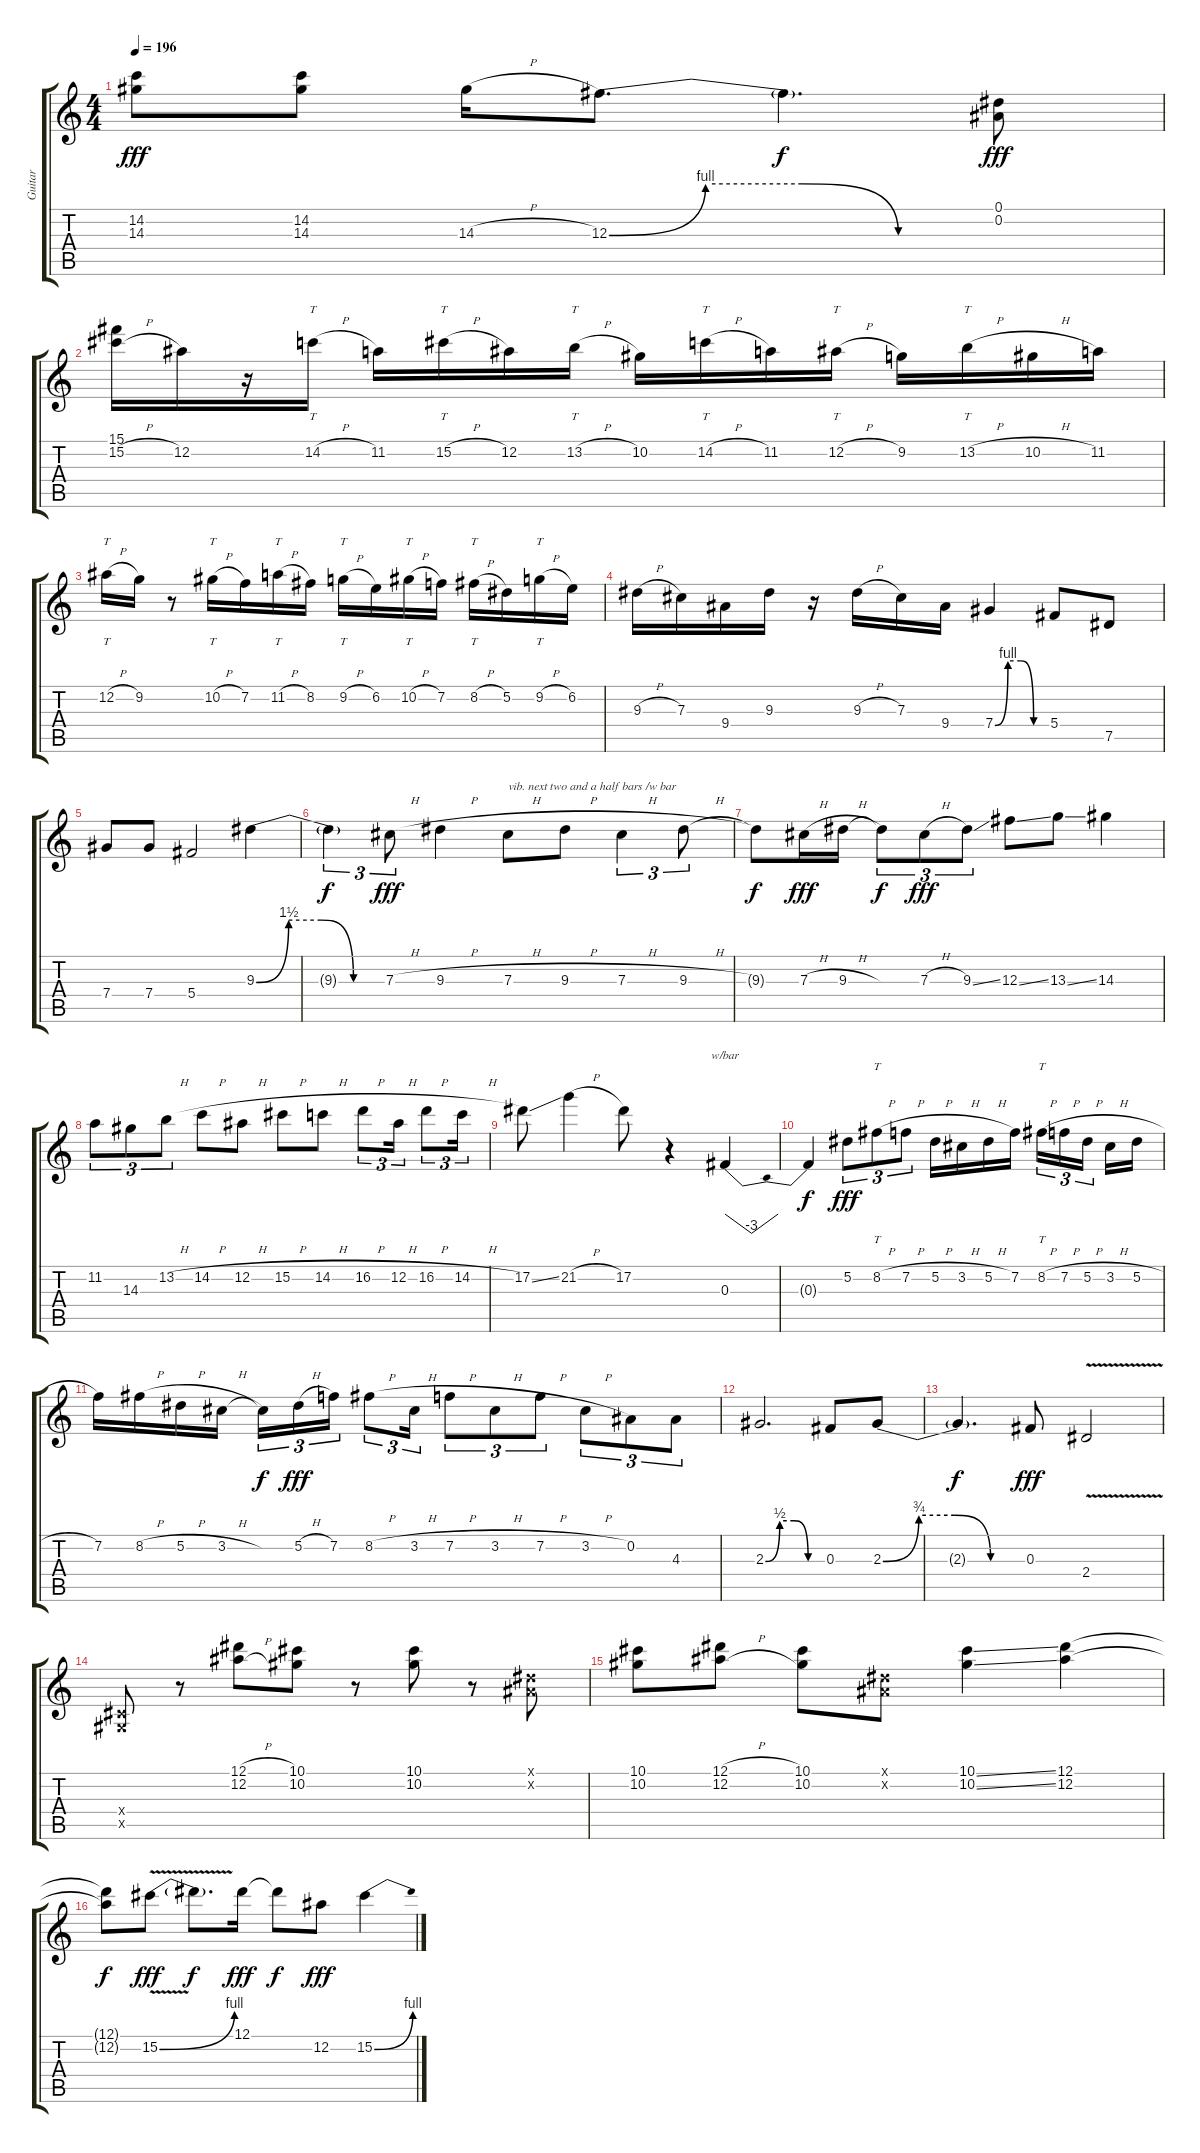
\track ("Guitar" "Guitar") {instrument distortionguitar}
\staff {score tabs}
\tuning (Eb4 Bb3 Gb3 Db3 Ab2 Eb2) {hide}
\ts (4 4)
\tempo 196
\clef g2
\ks c
(14.2 14.3).8{dy fff} (14.2 14.3).8 14.3{h}.16 12.3{be (custom 0 0 15 4 30 4 45 0 60 0)}.8{d} 12.3{t}.4{d dy f} (0.1 0.2).8{dy fff} |
(15.1 15.2{h}).16 12.2.16 r.16 14.2{h}.16{tt} 11.2.16 15.2{h}.16{tt} 12.2.16 13.2{h}.16{tt} 10.2.16 14.2{h}.16{tt} 11.2.16 12.2{h}.16{tt} 9.2.16 13.2{h}.16{tt} 10.2{h}.16 11.2.16 |
12.2{h}.16{tt} 9.2.16 r.8 10.2{h}.16{tt} 7.2.16 11.2{h}.16{tt} 8.2.16 9.2{h}.16{tt} 6.2.16 10.2{h}.16{tt} 7.2.16 8.2{h}.16{tt} 5.2.16 9.2{h}.16{tt} 6.2.16 |
9.3{h}.16 7.3.16 9.4.16 9.3.16 r.16 9.3{h}.16 7.3.16 9.4.16 7.4{be (custom 0 0 15 4 30 4 45 0 60 0)}.4 5.4.8 7.5.8 |
7.4.8 7.4.8 5.4.2 9.3{be (custom 0 0 15 6 30 6 45 0 60 0)}.4 |
9.3{t}.4{tu (3 2) dy f} 7.3{h}.8{tu (3 2) dy fff} 9.3{h}.4 7.3{h}.8{txt "vib. next two and a half bars /w bar"} 9.3{h}.8 7.3{h}.4{tu (3 2)} 9.3{h}.8{tu (3 2)} |
9.3{t}.8{dy f} 7.3{h}.16{dy fff} 9.3{h}.16 9.3{t}.8{tu (3 2) dy f} 7.3{h}.8{tu (3 2) dy fff} 9.3{ss}.8{tu (3 2)} 12.3{ss}.8 13.3{ss}.8 14.3.4 |
11.2.8{tu (3 2)} 14.3.8{tu (3 2)} 13.2{h}.8{tu (3 2)} 14.2{h}.8 12.2{h}.8 15.2{h}.8 14.2{h}.8 16.2{h}.8{tu (3 2)} 12.2{h}.16{tu (3 2)} 16.2{h}.8{tu (3 2)} 14.2{h}.16{tu (3 2)} |
17.2{ss}.8 21.2{h}.4 17.2.8 r.4 0.3.4{tbe (dip default 0 0 30 -12 60 0)} |
0.3{t}.4{dy f} 5.2.8{tu (3 2) dy fff} 8.2{h}.8{tt tu (3 2)} 7.2{h}.8{tu (3 2)} 5.2{h}.16 3.2{h}.16 5.2{h}.16 7.2.16 8.2{h}.16{tt tu (3 2)} 7.2{h}.16{tu (3 2)} 5.2{h}.16{tu (3 2)} 3.2{h}.16 5.2{h}.16 |
7.2.16 8.2{h}.16 5.2{h}.16 3.2{h}.16 3.2{t}.16{tu (3 2) dy f} 5.2{h}.16{tu (3 2) dy fff} 7.2.16{tu (3 2)} 8.2{h}.8{tu (3 2)} 3.2{h}.16{tu (3 2)} 7.2{h}.8{tu (3 2)} 3.2{h}.8{tu (3 2)} 7.2{h}.8{tu (3 2)} 3.2{h}.8{tu (3 2)} 0.2.8{tu (3 2)} 4.3.8{tu (3 2)} |
2.3{be (custom 0 0 15 2 30 2 45 0 60 0)}.2{d} 0.3.8 2.3{be (custom 0 0 15 3 30 3 45 0 60 0)}.8 |
2.3{t}.4{d dy f} 0.3.8{dy fff} 2.4{v}.2 |
(0.4{x} 0.5{x}).8 r.8 (12.1{h} 12.2{h}).8 (10.1 10.2).8 r.8 (10.1 10.2).8 r.8 (0.1{x} 0.2{x}).8 |
(10.1 10.2).8 (12.1{h} 12.2{h}).8 (10.1 10.2).8 (0.1{x} 0.2{x}).8 (10.1{ss} 10.2{ss}).4 (12.1 12.2).4 |
(12.1{t} 12.2{t}).8{dy f} 15.2{be (bend 0 0 60 4) v}.8{dy fff} 15.2{t}.8{d dy f} 12.1.16{dy fff} 12.1{t}.8{dy f} 12.2.8{dy fff} 15.2{be (bend 0 0 60 4)}.4
